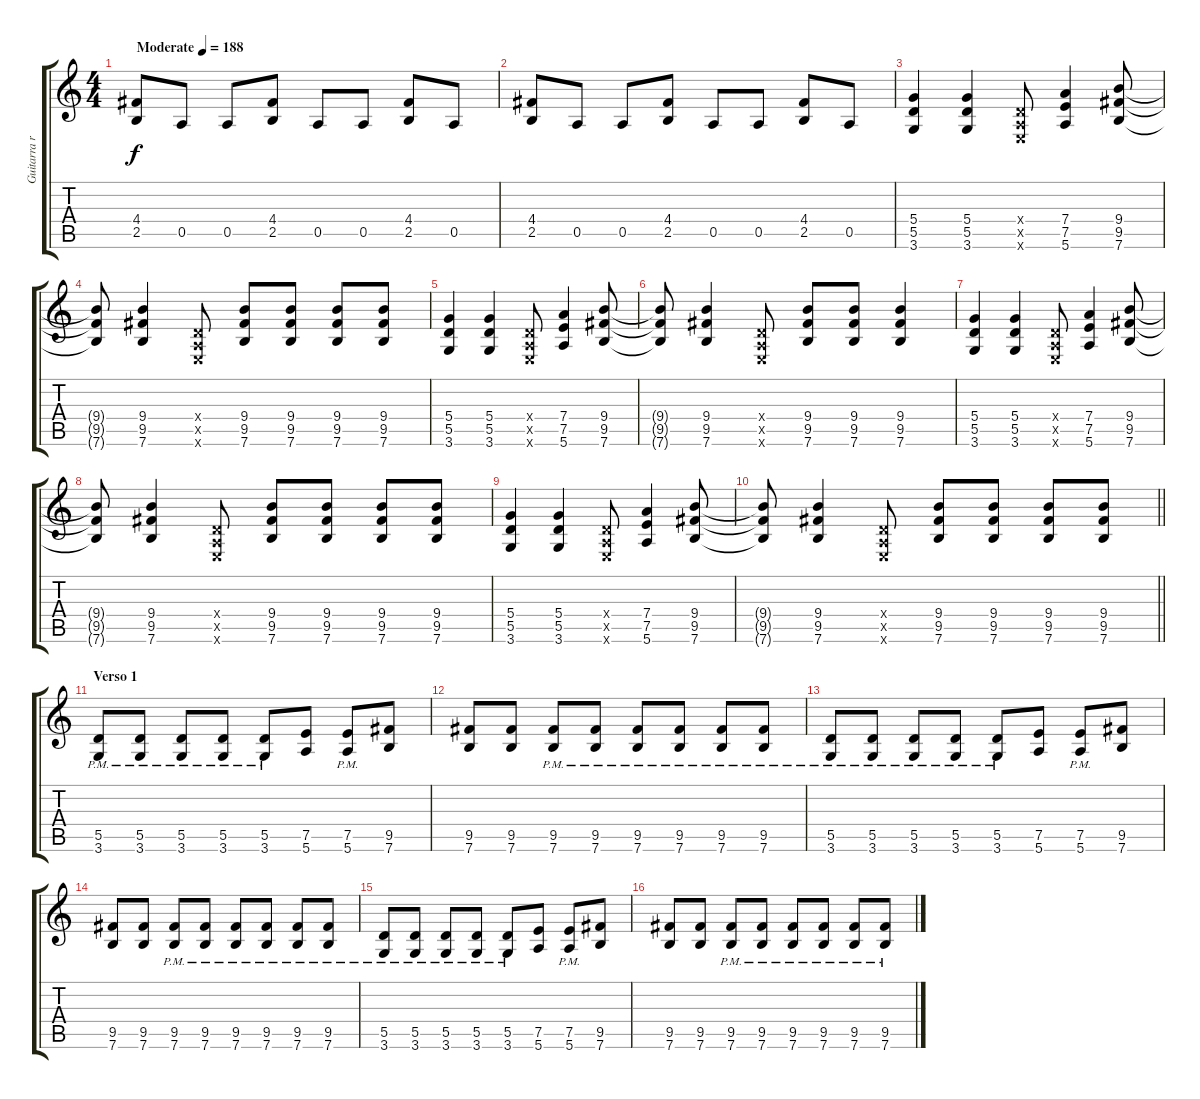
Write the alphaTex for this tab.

\track ("Guitarra rítmica" "Guitarra r") {instrument distortionguitar}
\staff {score tabs}
\tuning (E4 B3 G3 D3 A2 E2) {hide}
\ts (4 4)
\tempo (188 "Moderate")
\clef g2
\ks c
(4.4 2.5).8{dy f instrument distortionguitar} 0.5.8 0.5.8 (4.4 2.5).8 0.5.8 0.5.8 (4.4 2.5).8 0.5.8 |
(4.4 2.5).8 0.5.8 0.5.8 (4.4 2.5).8 0.5.8 0.5.8 (4.4 2.5).8 0.5.8 |
(5.4 5.5 3.6).4 (5.4 5.5 3.6).4 (0.4{x} 0.5{x} 0.6{x}).8 (7.4 7.5 5.6).4 (9.4 9.5 7.6).8 |
(9.4{t} 9.5{t} 7.6{t}).8 (9.4 9.5 7.6).4 (0.4{x} 0.5{x} 0.6{x}).8 (9.4 9.5 7.6).8 (9.4 9.5 7.6).8 (9.4 9.5 7.6).8 (9.4 9.5 7.6).8 |
(5.4 5.5 3.6).4 (5.4 5.5 3.6).4 (0.4{x} 0.5{x} 0.6{x}).8 (7.4 7.5 5.6).4 (9.4 9.5 7.6).8 |
(9.4{t} 9.5{t} 7.6{t}).8 (9.4 9.5 7.6).4 (0.4{x} 0.5{x} 0.6{x}).8 (9.4 9.5 7.6).8 (9.4 9.5 7.6).8 (9.4 9.5 7.6).4 |
(5.4 5.5 3.6).4 (5.4 5.5 3.6).4 (0.4{x} 0.5{x} 0.6{x}).8 (7.4 7.5 5.6).4 (9.4 9.5 7.6).8 |
(9.4{t} 9.5{t} 7.6{t}).8 (9.4 9.5 7.6).4 (0.4{x} 0.5{x} 0.6{x}).8 (9.4 9.5 7.6).8 (9.4 9.5 7.6).8 (9.4 9.5 7.6).8 (9.4 9.5 7.6).8 |
(5.4 5.5 3.6).4 (5.4 5.5 3.6).4 (0.4{x} 0.5{x} 0.6{x}).8 (7.4 7.5 5.6).4 (9.4 9.5 7.6).8 |
\barLineRight lightlight
(9.4{t} 9.5{t} 7.6{t}).8 (9.4 9.5 7.6).4 (0.4{x} 0.5{x} 0.6{x}).8 (9.4 9.5 7.6).8 (9.4 9.5 7.6).8 (9.4 9.5 7.6).8 (9.4 9.5 7.6).8 |
\section ("" "Verso 1")
(5.5{pm} 3.6{pm}).8 (5.5{pm} 3.6{pm}).8 (5.5{pm} 3.6{pm}).8 (5.5{pm} 3.6{pm}).8 (5.5{pm} 3.6{pm}).8 (7.5 5.6).8 (7.5{pm} 5.6{pm}).8 (9.5 7.6).8 |
(9.5 7.6).8 (9.5 7.6).8 (9.5{pm} 7.6{pm}).8 (9.5{pm} 7.6{pm}).8 (9.5{pm} 7.6{pm}).8 (9.5{pm} 7.6{pm}).8 (9.5{pm} 7.6{pm}).8 (9.5{pm} 7.6{pm}).8 |
(5.5{pm} 3.6{pm}).8 (5.5{pm} 3.6{pm}).8 (5.5{pm} 3.6{pm}).8 (5.5{pm} 3.6{pm}).8 (5.5{pm} 3.6{pm}).8 (7.5 5.6).8 (7.5{pm} 5.6{pm}).8 (9.5 7.6).8 |
(9.5 7.6).8 (9.5 7.6).8 (9.5{pm} 7.6{pm}).8 (9.5{pm} 7.6{pm}).8 (9.5{pm} 7.6{pm}).8 (9.5{pm} 7.6{pm}).8 (9.5{pm} 7.6{pm}).8 (9.5{pm} 7.6{pm}).8 |
(5.5{pm} 3.6{pm}).8 (5.5{pm} 3.6{pm}).8 (5.5{pm} 3.6{pm}).8 (5.5{pm} 3.6{pm}).8 (5.5{pm} 3.6{pm}).8 (7.5 5.6).8 (7.5{pm} 5.6{pm}).8 (9.5 7.6).8 |
(9.5 7.6).8 (9.5 7.6).8 (9.5{pm} 7.6{pm}).8 (9.5{pm} 7.6{pm}).8 (9.5{pm} 7.6{pm}).8 (9.5{pm} 7.6{pm}).8 (9.5{pm} 7.6{pm}).8 (9.5{pm} 7.6{pm}).8
